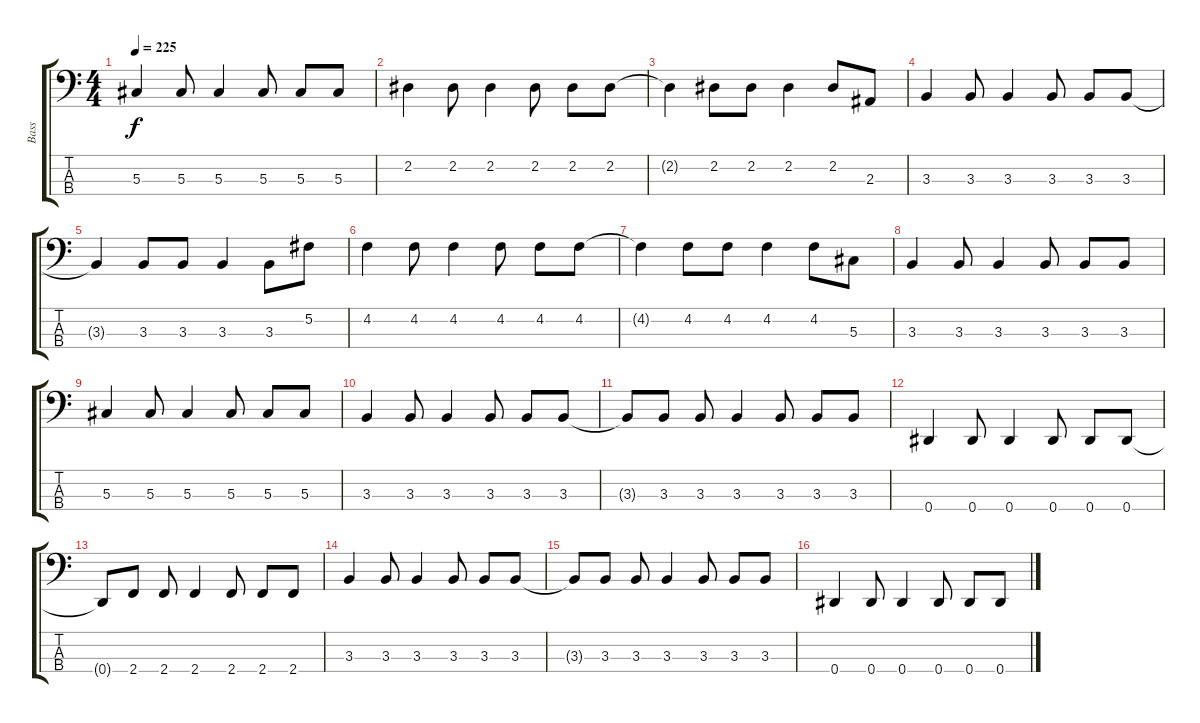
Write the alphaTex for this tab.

\track ("Bass" "Bass") {instrument electricbasspick}
\staff {score tabs}
\tuning (Gb2 Db2 Ab1 Eb1) {hide}
\ts (4 4)
\tempo 225
\clef f4
\ks c
5.3.4{dy f} 5.3.8 5.3.4 5.3.8 5.3.8 5.3.8 |
2.2.4 2.2.8 2.2.4 2.2.8 2.2.8 2.2.8 |
2.2{t}.4 2.2.8 2.2.8 2.2.4 2.2.8 2.3.8 |
3.3.4 3.3.8 3.3.4 3.3.8 3.3.8 3.3.8 |
3.3{t}.4 3.3.8 3.3.8 3.3.4 3.3.8 5.2.8 |
4.2.4 4.2.8 4.2.4 4.2.8 4.2.8 4.2.8 |
4.2{t}.4 4.2.8 4.2.8 4.2.4 4.2.8 5.3.8 |
3.3.4 3.3.8 3.3.4 3.3.8 3.3.8 3.3.8 |
5.3.4 5.3.8 5.3.4 5.3.8 5.3.8 5.3.8 |
3.3.4 3.3.8 3.3.4 3.3.8 3.3.8 3.3.8 |
3.3{t}.8 3.3.8 3.3.8 3.3.4 3.3.8 3.3.8 3.3.8 |
0.4.4 0.4.8 0.4.4 0.4.8 0.4.8 0.4.8 |
0.4{t}.8 2.4.8 2.4.8 2.4.4 2.4.8 2.4.8 2.4.8 |
3.3.4 3.3.8 3.3.4 3.3.8 3.3.8 3.3.8 |
3.3{t}.8 3.3.8 3.3.8 3.3.4 3.3.8 3.3.8 3.3.8 |
0.4.4 0.4.8 0.4.4 0.4.8 0.4.8 0.4.8
